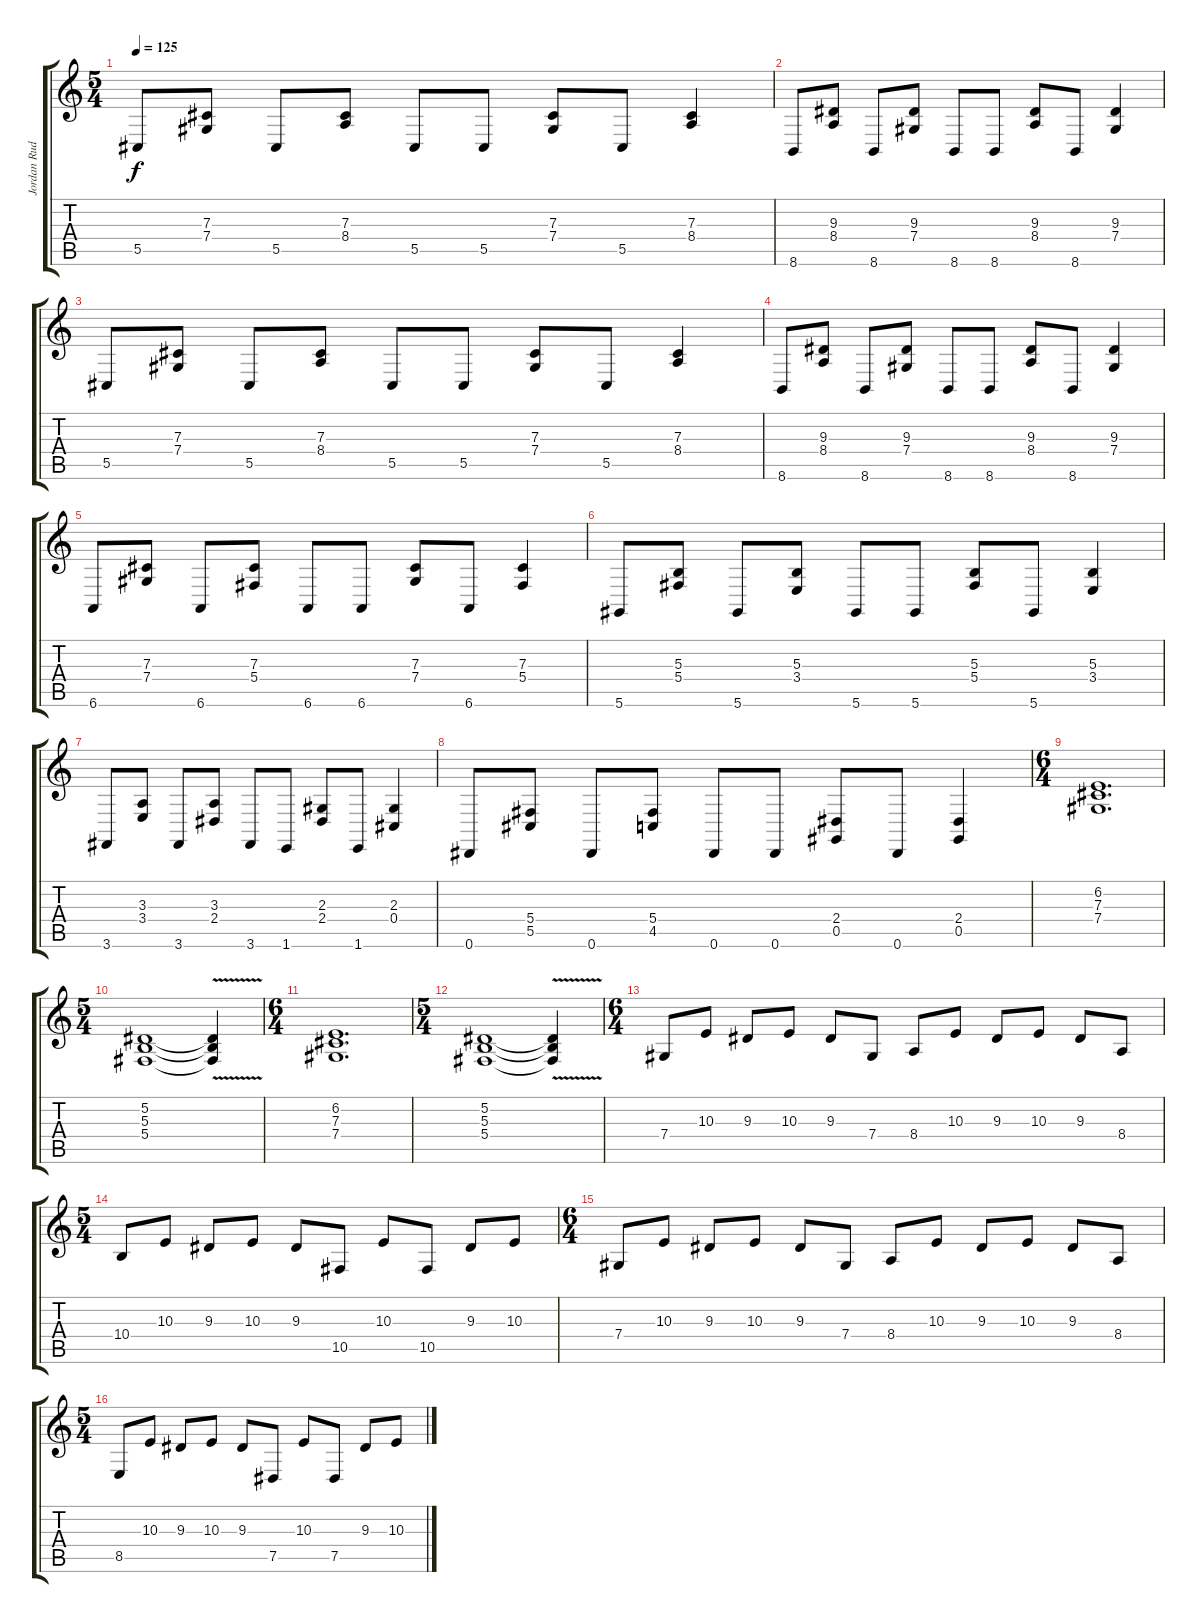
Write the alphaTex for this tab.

\track ("Jordan Rudess Keyboards 2" "Jordan Rud") {instrument stringensemble1}
\staff {score tabs}
\tuning (Eb4 Bb3 Gb3 Db3 Ab2 Eb2) {hide}
\ts (5 4)
\tempo 125
\clef g2
\ks c
5.5.8{dy f} (7.3 7.4).8 5.5.8 (7.3 8.4).8 5.5.8 5.5.8 (7.3 7.4).8 5.5.8 (7.3 8.4).4 |
8.6.8 (9.3 8.4).8 8.6.8 (9.3 7.4).8 8.6.8 8.6.8 (9.3 8.4).8 8.6.8 (9.3 7.4).4 |
5.5.8 (7.3 7.4).8 5.5.8 (7.3 8.4).8 5.5.8 5.5.8 (7.3 7.4).8 5.5.8 (7.3 8.4).4 |
8.6.8 (9.3 8.4).8 8.6.8 (9.3 7.4).8 8.6.8 8.6.8 (9.3 8.4).8 8.6.8 (9.3 7.4).4 |
6.6.8 (7.3 7.4).8 6.6.8 (7.3 5.4).8 6.6.8 6.6.8 (7.3 7.4).8 6.6.8 (7.3 5.4).4 |
5.6.8 (5.3 5.4).8 5.6.8 (5.3 3.4).8 5.6.8 5.6.8 (5.3 5.4).8 5.6.8 (5.3 3.4).4 |
3.6.8 (3.3 3.4).8 3.6.8 (3.3 2.4).8 3.6.8 1.6.8 (2.3 2.4).8 1.6.8 (2.3 0.4).4 |
0.6.8 (5.4 5.5).8 0.6.8 (5.4 4.5).8 0.6.8 0.6.8 (2.4 0.5).8 0.6.8 (2.4 0.5).4 |
\ts (6 4)
(6.2 7.3 7.4).1{d} |
\ts (5 4)
(5.2 5.3 5.4).1 (5.2{v t} 5.3{v t} 5.4{v t}).4 |
\ts (6 4)
(6.2 7.3 7.4).1{d} |
\ts (5 4)
(5.2 5.3 5.4).1 (5.2{v t} 5.3{v t} 5.4{v t}).4 |
\ts (6 4)
7.4.8 10.3.8 9.3.8 10.3.8 9.3.8 7.4.8 8.4.8 10.3.8 9.3.8 10.3.8 9.3.8 8.4.8 |
\ts (5 4)
10.4.8 10.3.8 9.3.8 10.3.8 9.3.8 10.5.8 10.3.8 10.5.8 9.3.8 10.3.8 |
\ts (6 4)
7.4.8 10.3.8 9.3.8 10.3.8 9.3.8 7.4.8 8.4.8 10.3.8 9.3.8 10.3.8 9.3.8 8.4.8 |
\ts (5 4)
8.5.8 10.3.8 9.3.8 10.3.8 9.3.8 7.5.8 10.3.8 7.5.8 9.3.8 10.3.8
